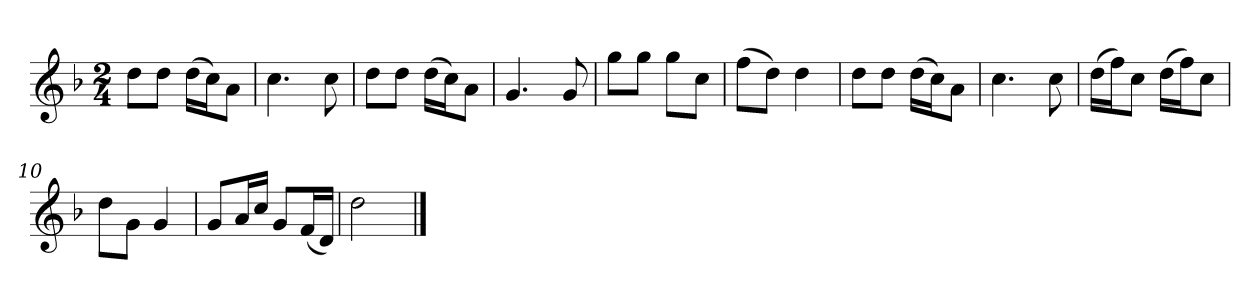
**kern
*part1
*staff1
*k[b-]
*M2/4
=1
8ddL
8ddJ
(16ddLL
16ccJ)
8aJ
=2
4.cc
8cc
=3
8ddL
8ddJ
(16ddLL
16ccJ)
8aJ
=4
4.g
8g
=5
8ggL
8ggJ
8ggL
8ccJ
=6
(8ffL
8ddJ)
4dd
=7
8ddL
8ddJ
(16ddLL
16ccJ)
8aJ
=8
4.cc
8cc
=9
(16ddLL
16ffJ)
8ccJ
(16ddLL
16ffJ)
8ccJ
=10
8ddL
8gJ
4g
=11
8gL
16aL
16ccJJ
8gL
(16fL
16dJJ)
=12
2dd
==
*-
